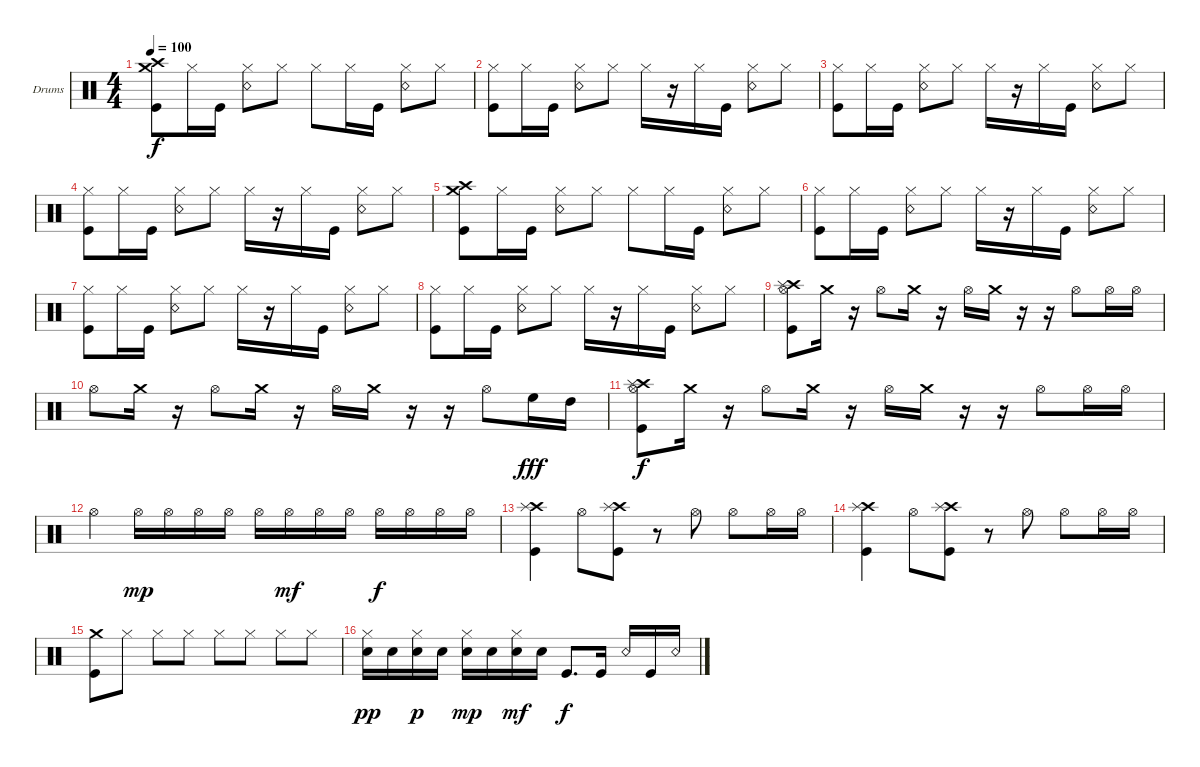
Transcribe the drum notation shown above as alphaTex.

\bracketExtendMode groupsimilarinstruments
\firstSystemTrackNameOrientation horizontal
\otherSystemsTrackNameOrientation horizontal
\track ("Drumkit" "Drums") {instrument percussion}
\staff {score}
\articulation defaults
\ts (4 4)
\tempo 100
\clef neutral
\ks c
("Crash medium (hit)" "Crash high (hit)" "Kick (hit)").8{dy f} "Hi-Hat (closed)".16 "Kick (hit)".16 ("Hi-Hat (closed)" "Snare (rim shot)").8 "Hi-Hat (closed)".8 "Hi-Hat (closed)".8 "Hi-Hat (closed)".16 "Kick (hit)".16 ("Hi-Hat (closed)" "Snare (rim shot)").8 "Hi-Hat (closed)".8 |
("Kick (hit)" "Hi-Hat (closed)").8 "Hi-Hat (closed)".16 "Kick (hit)".16 ("Hi-Hat (closed)" "Snare (rim shot)").8 "Hi-Hat (closed)".8 "Hi-Hat (closed)".16 r.16 "Hi-Hat (closed)".16 "Kick (hit)".16 ("Hi-Hat (closed)" "Snare (rim shot)").8 "Hi-Hat (closed)".8 |
("Kick (hit)" "Hi-Hat (closed)").8 "Hi-Hat (closed)".16 "Kick (hit)".16 ("Hi-Hat (closed)" "Snare (rim shot)").8 "Hi-Hat (closed)".8 "Hi-Hat (closed)".16 r.16 "Hi-Hat (closed)".16 "Kick (hit)".16 ("Hi-Hat (closed)" "Snare (rim shot)").8 "Hi-Hat (closed)".8 |
("Kick (hit)" "Hi-Hat (closed)").8 "Hi-Hat (closed)".16 "Kick (hit)".16 ("Hi-Hat (closed)" "Snare (rim shot)").8 "Hi-Hat (closed)".8 "Hi-Hat (closed)".16 r.16 "Hi-Hat (closed)".16 "Kick (hit)".16 ("Hi-Hat (closed)" "Snare (rim shot)").8 "Hi-Hat (closed)".8 |
("Crash medium (hit)" "Crash high (hit)" "Kick (hit)").8 "Hi-Hat (closed)".16 "Kick (hit)".16 ("Hi-Hat (closed)" "Snare (rim shot)").8 "Hi-Hat (closed)".8 "Hi-Hat (closed)".8 "Hi-Hat (closed)".16 "Kick (hit)".16 ("Hi-Hat (closed)" "Snare (rim shot)").8 "Hi-Hat (closed)".8 |
("Kick (hit)" "Hi-Hat (closed)").8 "Hi-Hat (closed)".16 "Kick (hit)".16 ("Hi-Hat (closed)" "Snare (rim shot)").8 "Hi-Hat (closed)".8 "Hi-Hat (closed)".16 r.16 "Hi-Hat (closed)".16 "Kick (hit)".16 ("Hi-Hat (closed)" "Snare (rim shot)").8 "Hi-Hat (closed)".8 |
("Kick (hit)" "Hi-Hat (closed)").8 "Hi-Hat (closed)".16 "Kick (hit)".16 ("Hi-Hat (closed)" "Snare (rim shot)").8 "Hi-Hat (closed)".8 "Hi-Hat (closed)".16 r.16 "Hi-Hat (closed)".16 "Kick (hit)".16 ("Hi-Hat (closed)" "Snare (rim shot)").8 "Hi-Hat (closed)".8 |
("Kick (hit)" "Hi-Hat (closed)").8 "Hi-Hat (closed)".16 "Kick (hit)".16 ("Hi-Hat (closed)" "Snare (rim shot)").8 "Hi-Hat (closed)".8 "Hi-Hat (closed)".16 r.16 "Hi-Hat (closed)".16 "Kick (hit)".16 ("Hi-Hat (closed)" "Snare (rim shot)").8 "Hi-Hat (closed)".8 |
("Kick (hit)" "Crash high (hit)" "Splash (hit)" "Hi-Hat (open)").8 "Crash medium (hit)".16 r.16 "Hi-Hat (open)".8 "Crash medium (hit)".16 r.16 "Hi-Hat (open)".16 "Crash medium (hit)".16 r.16 r.16 "Hi-Hat (open)".8 "Hi-Hat (open)".16 "Hi-Hat (open)".16 |
"Hi-Hat (open)".8 "Crash medium (hit)".16 r.16 "Hi-Hat (open)".8 "Crash medium (hit)".16 r.16 "Hi-Hat (open)".16 "Crash medium (hit)".16 r.16 r.16 "Hi-Hat (open)".8 "High Floor Tom (hit)".16{dy fff} "High Tom (hit)".16 |
("Kick (hit)" "Crash high (hit)" "Splash (hit)" "Hi-Hat (open)").8{dy f} "Crash medium (hit)".16 r.16 "Hi-Hat (open)".8 "Crash medium (hit)".16 r.16 "Hi-Hat (open)".16 "Crash medium (hit)".16 r.16 r.16 "Hi-Hat (open)".8 "Hi-Hat (open)".16 "Hi-Hat (open)".16 |
"Hi-Hat (open)".4 "Hi-Hat (open)".16{dy mp} "Hi-Hat (open)".16 "Hi-Hat (open)".16 "Hi-Hat (open)".16 "Hi-Hat (open)".16 "Hi-Hat (open)".16{dy mf} "Hi-Hat (open)".16 "Hi-Hat (open)".16 "Hi-Hat (open)".16{dy f} "Hi-Hat (open)".16 "Hi-Hat (open)".16 "Hi-Hat (open)".16 |
("Kick (hit)" "Crash high (hit)" "Splash (hit)").4 "Hi-Hat (open)".8 ("Crash high (hit)" "Splash (hit)" "Kick (hit)").8 r.8 "Hi-Hat (open)".8 "Hi-Hat (open)".8 "Hi-Hat (open)".16 "Hi-Hat (open)".16 |
("Kick (hit)" "Crash high (hit)" "Splash (hit)").4 "Hi-Hat (open)".8 ("Crash high (hit)" "Splash (hit)" "Kick (hit)").8 r.8 "Hi-Hat (open)".8 "Hi-Hat (open)".8 "Hi-Hat (open)".16 "Hi-Hat (open)".16 |
("Kick (hit)" "Crash medium (hit)").8 "Hi-Hat (closed)".8 "Hi-Hat (closed)".8 "Hi-Hat (closed)".8 "Hi-Hat (closed)".8 "Hi-Hat (closed)".8 "Hi-Hat (closed)".8 "Hi-Hat (closed)".8 |
("Snare (hit) 2" "Hi-Hat (closed)").16{dy pp} "Snare (hit) 2".16 ("Snare (hit) 2" "Hi-Hat (closed)").16{dy p} "Snare (hit) 2".16 ("Snare (hit) 2" "Hi-Hat (closed)").16{dy mp} "Snare (hit) 2".16 ("Snare (hit) 2" "Hi-Hat (closed)").16{dy mf} "Snare (hit) 2".16 "Kick (hit)".8{d dy f} "Kick (hit)".16 "Snare (rim shot)".16 "Kick (hit)".16 "Snare (rim shot)".16
